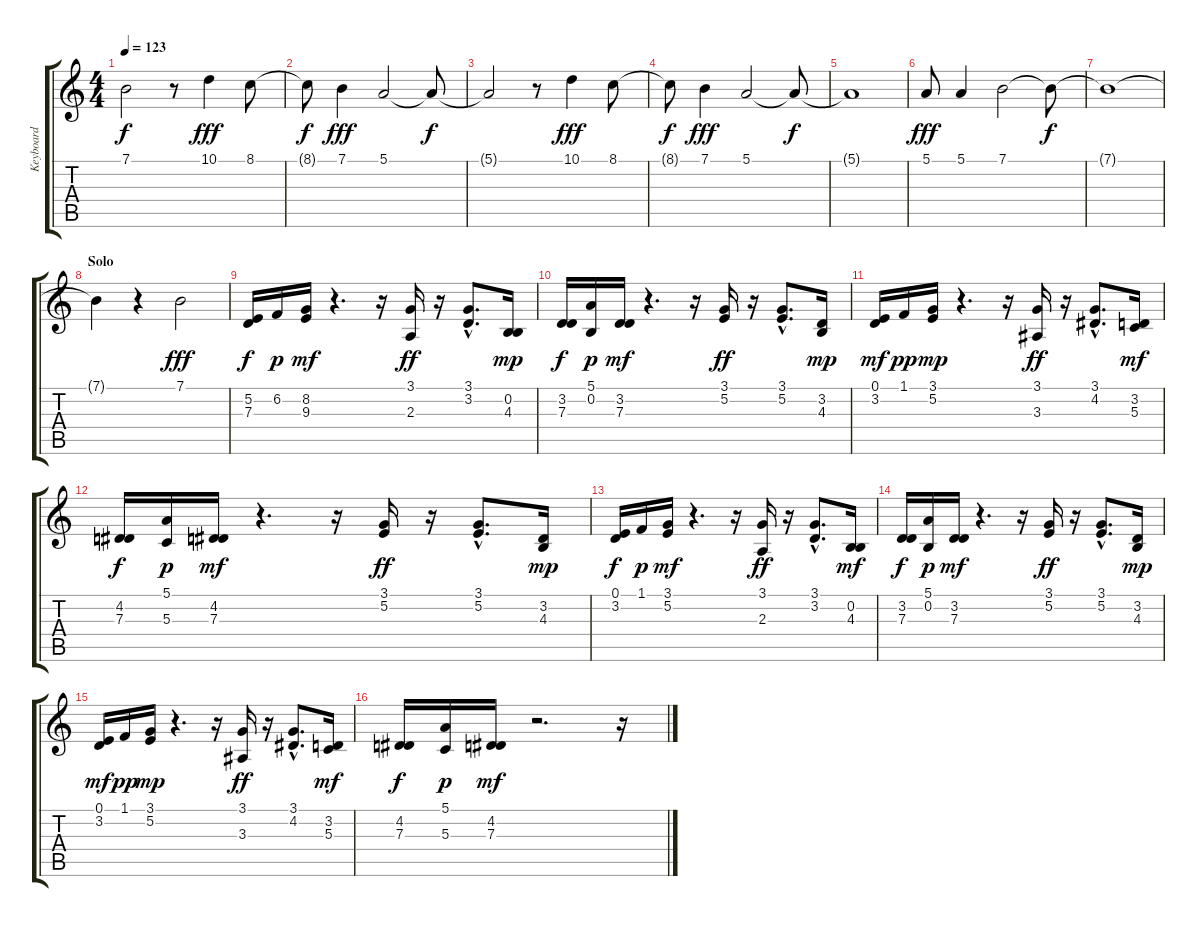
\track ("Keyboard" "Keyboard") {instrument pad1newage}
\staff {score tabs}
\tuning (E4 B3 G3 D3 A2 E2) {hide}
\ts (4 4)
\tempo 123
\clef g2
\ks c
7.1{t}.2{dy f} r.8 10.1.4{dy fff} 8.1.8 |
8.1{t}.8{dy f} 7.1.4{dy fff} 5.1.2 5.1{t}.8{dy f} |
5.1{t}.2 r.8 10.1.4{dy fff} 8.1.8 |
8.1{t}.8{dy f} 7.1.4{dy fff} 5.1.2 5.1{t}.8{dy f} |
5.1{t}.1 |
5.1.8{dy fff} 5.1.4 7.1.2 7.1{t}.8{dy f} |
7.1{t}.1 |
\section ("" "Solo")
7.1{t}.4 r.4 7.1.2{dy fff} |
(5.2 7.3).16{dy f volume 13 instrument electricguitarmuted} 6.2.16{dy p} (8.2 9.3).16{dy mf} r.4{d} r.16 (3.1 2.3).16{dy ff} r.16 (3.1{hac} 3.2{hac}).8{d} (0.2 4.3).16{dy mp} |
(3.2 7.3).16{dy f} (5.1 0.2).16{dy p} (3.2 7.3).16{dy mf} r.4{d} r.16 (3.1 5.2).16{dy ff} r.16 (3.1{hac} 5.2{hac}).8{d} (3.2 4.3).16{dy mp} |
(0.1 3.2).16{dy mf} 1.1.16{dy pp} (3.1 5.2).16{dy mp} r.4{d} r.16 (3.1 3.3).16{dy ff} r.16 (3.1{hac} 4.2{hac}).8{d} (3.2 5.3).16{dy mf} |
(4.2 7.3).16{dy f} (5.1 5.3).16{dy p} (4.2 7.3).16{dy mf} r.4{d} r.16 (3.1 5.2).16{dy ff} r.16 (3.1{hac} 5.2{hac}).8{d} (3.2 4.3).16{dy mp} |
(0.1 3.2).16{dy f} 1.1.16{dy p} (3.1 5.2).16{dy mf} r.4{d} r.16 (3.1 2.3).16{dy ff} r.16 (3.1{hac} 3.2{hac}).8{d} (0.2 4.3).16{dy mf} |
(3.2 7.3).16{dy f} (5.1 0.2).16{dy p} (3.2 7.3).16{dy mf} r.4{d} r.16 (3.1 5.2).16{dy ff} r.16 (3.1{hac} 5.2{hac}).8{d} (3.2 4.3).16{dy mp} |
(0.1 3.2).16{dy mf} 1.1.16{dy pp} (3.1 5.2).16{dy mp} r.4{d} r.16 (3.1 3.3).16{dy ff} r.16 (3.1{hac} 4.2{hac}).8{d} (3.2 5.3).16{dy mf} |
(4.2 7.3).16{dy f} (5.1 5.3).16{dy p} (4.2 7.3).16{dy mf} r.2{d} r.16
